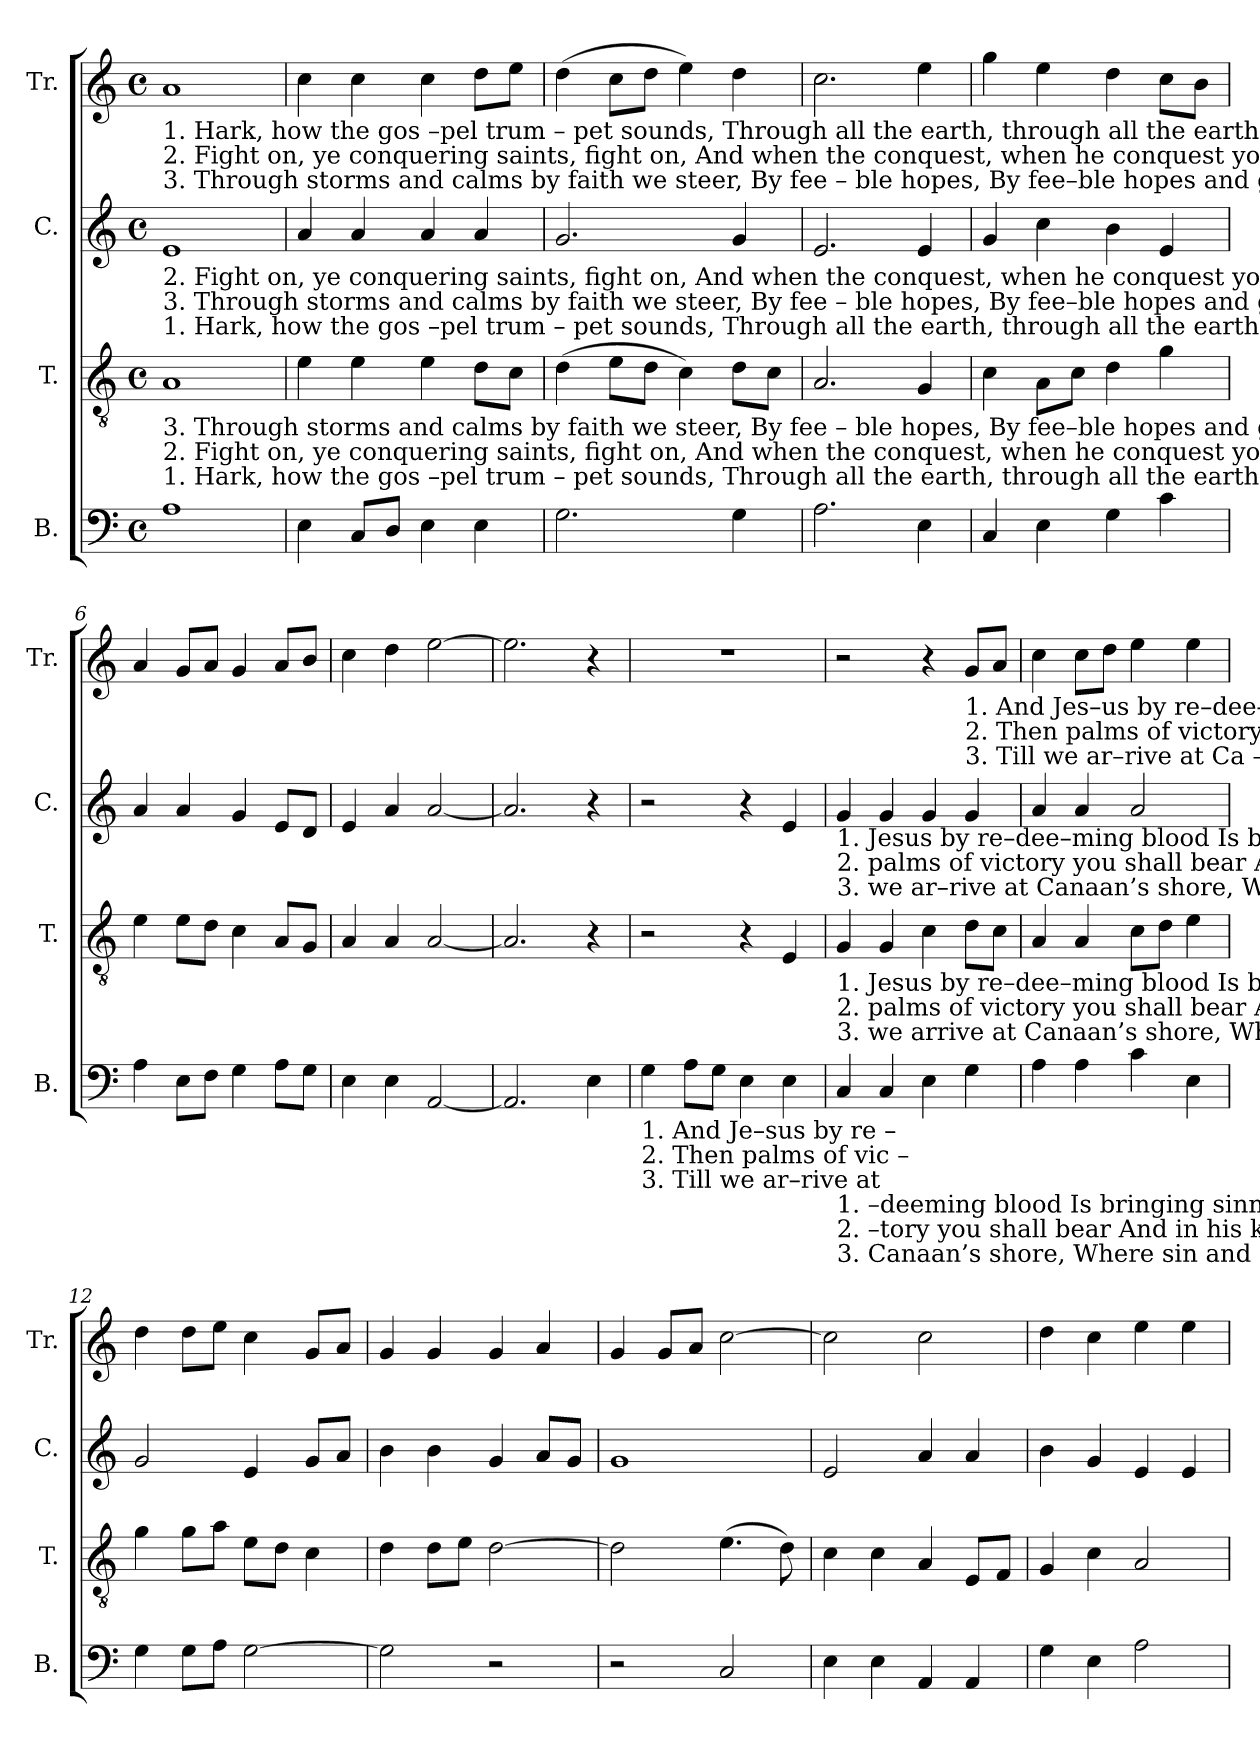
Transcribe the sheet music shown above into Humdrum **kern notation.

**kern	**kern	**kern	**kern
*part4	*part3	*part2	*part1
*staff4	*staff3	*staff2	*staff1
*I"B.	*I"T.	*I"C.	*I"Tr.
*I'B.	*I'T.	*I'C.	*I'Tr.
*clefF4	*clefGv2	*clefG2	*clefG2
*k[]	*k[]	*k[]	*k[]
*M4/4	*M4/4	*M4/4	*M4/4
*met(c)	*met(c)	*met(c)	*met(c)
=1	=1	=1	=1
!	!	!	!LO:TX:b:t=1. Hark,  how  the   gos –pel   trum   –  pet  sounds,   Through  all   the  earth, through all the earth  the  echo  bounds,
!	!	!	!LO:TX:b:t=2. Fight  on,  ye  conquering  saints,     fight    on,    And when the  conquest,  when   he   conquest   you  have  won,
!	!	!	!LO:TX:b:t=3. Through storms and calms by   faith      we       steer,    By  fee – ble  hopes,  By   fee–ble hopes and  gloo–my fears,
!	!	!LO:TX:b:t=2. Fight  on,  ye  conquering  saints,     fight    on,    And when the  conquest,  when   he   conquest   you  have  won,                                Then	!
!	!	!LO:TX:b:t=3. Through storms and calms by   faith      we       steer,    By  fee – ble  hopes,  By   fee–ble hopes and  gloo–my fears,                               Till	!
!	!	!LO:TX:b:t=1. Hark,  how  the   gos –pel   trum   –  pet  sounds,   Through  all   the  earth, through all the earth  the  echo  bounds,                              And	!
!	!LO:TX:b:t=3. Through storms and calms by   faith      we       steer,    By  fee – ble  hopes,  By   fee–ble hopes and  gloo–my fears,                              Till	!	!
!	!LO:TX:b:t=2. Fight  on,  ye  conquering  saints,     fight    on,    And when the  conquest,  when   he   conquest   you  have  won,                               Then	!	!
!	!LO:TX:b:t=1. Hark,  how  the   gos –pel   trum   –  pet  sounds,   Through  all   the  earth, through all the earth  the  echo  bounds,                             And	!	!
1A	1A	1e	1a
=2	=2	=2	=2
4E\	4e\	4a/	4cc\
8C/L	4e\	4a/	4cc\
8D/J	.	.	.
4E\	4e\	4a/	4cc\
4E\	8d\L	4a/	8dd\L
.	8c\J	.	8ee\J
=3	=3	=3	=3
2.G\	(4d\	2.g/	(4dd\
.	8e\L	.	8cc\L
.	8d\J	.	8dd\J
.	4c\)	.	4ee\)
4G\	8d\L	4g/	4dd\
.	8c\J	.	.
=4	=4	=4	=4
2.A\	2.A/	2.e/	2.cc\
4E\	4G/	4e/	4ee\
=5	=5	=5	=5
4C/	4c\	4g/	4gg\
4E\	8A\L	4cc\	4ee\
.	8c\J	.	.
4G\	4d\	4b\	4dd\
4c\	4g\	4e/	8cc\L
.	.	.	8b\J
=6	=6	=6	=6
4A\	4e\	4a/	4a/
8E\L	8e\L	4a/	8g/L
8F\J	8d\J	.	8a/J
4G\	4c\	4g/	4g/
8A\L	8A/L	8e/L	8a/L
8G\J	8G/J	8d/J	8b/J
=7	=7	=7	=7
4E\	4A/	4e/	4cc\
4E\	4A/	4a/	4dd\
[2AA/	[2A/	[2a/	[2ee\
=8	=8	=8	=8
2.AA/]	2.A/]	2.a/]	2.ee\]
4E\	4r	4r	4r
=9	=9	=9	=9
!LO:TX:b:t=1. And Je–sus  by  re –	!	!	!
!LO:TX:b:t=2. Then palms  of  vic –	!	!	!
!LO:TX:b:t=3. Till  we  ar–rive at	!	!	!
4G\	2r	2r	1r
8A\L	.	.	.
8G\J	.	.	.
4E\	4r	4r	.
4E\	4E/	4e/	.
!!LO:LB:g=z
=10	=10	=10	=10
!	!	!LO:TX:b:t=1. Jesus  by  re–dee–ming   blood         Is              bring–ing   sinners   back   to     God.                          Is     bringing   sinners  back to God.    Is	!
!	!	!LO:TX:b:t=2. palms of victory you shall bear       And           in       his   kingdom   have   a      share,                       And  in   his   kingdom  have a  share,  And	!
!	!	!LO:TX:b:t=3. we  ar–rive  at  Canaan’s  shore,      Where       sin     and   sor–row  are    no     more,                       Where sin and  sorrow   are no more,  Where	!
!	!LO:TX:b:t=1. Jesus by re–dee–ming  blood   Is   bringing   sinners       back   to   God. ___________           Is ______  bringing sinners back to God.   Is bringing	!	!
!	!LO:TX:b:t=2. palms of victory you shall bear  And in his  kingdom      have    a   share, __________          And ____  in   his  kingdom have a share,  And in his	!	!
!	!LO:TX:b:t=3. we  arrive  at  Canaan’s shore,  Where sin and sorrow      are     no  more, __________          Where  sin and sorrow are no more,  Where sin and	!	!
!LO:TX:b:t=1. –deeming blood  Is bringing sinners back to God. ______________                                                Is       bringing  sinners  back to God. _______       Is	!	!	!
!LO:TX:b:t=2. –tory you shall bear  And in his kingdom have a share, ________                                               And    in   his   kingdom  have  a  share, _____      And	!	!	!
!LO:TX:b:t=3. Canaan’s shore, Where sin and sorrow are no more, ____________                                               Where  sin  and  sorrow  are  n o more, _____     Where	!	!	!
4C/	4G/	4g/	2r
4C/	4G/	4g/	.
4E\	4c\	4g/	4r
!	!	!	!LO:TX:b:t=1. And     Jes–us    by   re–dee–ming  blood    Is       bringing    sinners    back  to  God. _________      Is          bringing  sinners  back  to
!	!	!	!LO:TX:b:t=2. Then  palms of   victory  you  shall  bear   And    in    his    kingdom    have   a   share, _______     And          in  his  kingdom  have  a
!	!	!	!LO:TX:b:t=3. Till    we  ar–rive   at   Ca –naan’s  shore,   Where  sin  and   sorrow     are    no  more, _______     Where     sin  and  sorrow  are    no
4G\	8d\L	4g/	8g/L
.	8c\J	.	8a/J
=11	=11	=11	=11
4A\	4A/	4a/	4cc\
4A\	4A/	4a/	8cc\L
.	.	.	8dd\J
4c\	8c\L	2a/	4ee\
.	8d\J	.	.
4E\	4e\	.	4ee\
=12	=12	=12	=12
4G\	4g\	2g/	4dd\
8G\L	8g\L	.	8dd\L
8A\J	8a\J	.	8ee\J
[2G\	8e\L	4e/	4cc\
.	8d\J	.	.
.	4c\	8g/L	8g/L
.	.	8a/J	8a/J
=13	=13	=13	=13
2G\]	4d\	4b\	4g/
.	8d\L	4b\	4g/
.	8e\J	.	.
2r	[2d\	4g/	4g/
.	.	8a/L	4a/
.	.	8g/J	.
=14	=14	=14	=14
2r	2d\]	1g	4g/
.	.	.	8g/L
.	.	.	8a/J
2C/	(4.e\	.	[2cc\
.	8d\)	.	.
=15	=15	=15	=15
4E\	4c\	2e/	2cc\]
4E\	4c\	.	.
4AA/	4A/	4a/	2cc\
4AA/	8E/L	4a/	.
.	8F/J	.	.
=16	=16	=16	=16
4G\	4G/	4b\	4dd\
4E\	4c\	4g/	4cc\
2A\	2A/	4e/	4ee\
.	.	4e/	4ee\
=	=	=	=
*-	*-	*-	*-
